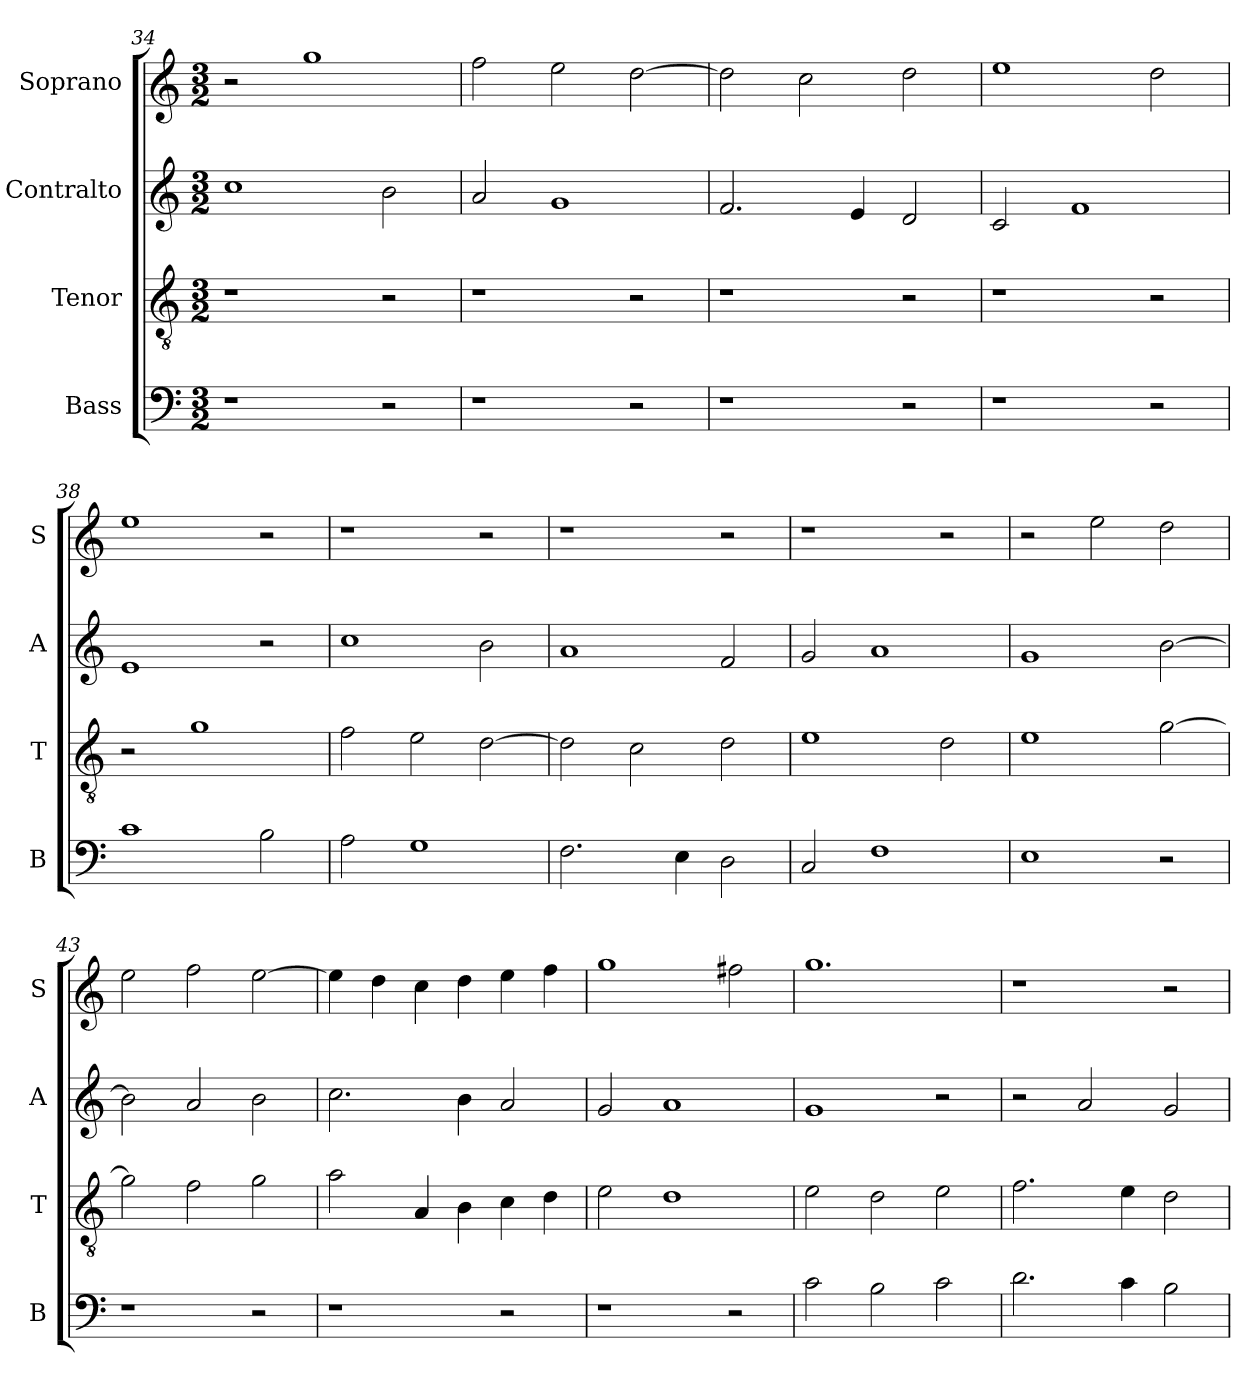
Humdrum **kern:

**kern	**kern	**kern	**kern
*part4	*part3	*part2	*part1
*staff4	*staff3	*staff2	*staff1
*I"Bass	*I"Tenor	*I"Contralto	*I"Soprano
*I'B	*I'T	*I'A	*I'S
*clefF4	*clefGv2	*clefG2	*clefG2
*k[]	*k[]	*k[]	*k[]
*C:ion	*C:ion	*C:ion	*C:ion
*M3/2	*M3/2	*M3/2	*M3/2
=34	=34	=34	=34
1r	1r	1cc	2r
.	.	.	1gg
2r	2r	2b	.
=35	=35	=35	=35
1r	1r	2a	2ff
.	.	1g	2ee
2r	2r	.	[2dd
=36	=36	=36	=36
1r	1r	2.f	2dd]
.	.	.	2cc
.	.	4e	.
2r	2r	2d	2dd
=37	=37	=37	=37
1r	1r	2c	1ee
.	.	1f	.
2r	2r	.	2dd
=38	=38	=38	=38
1c	2r	1e	1ee
.	1g	.	.
2B	.	2r	2r
=39	=39	=39	=39
2A	2f	1cc	1r
1G	2e	.	.
.	[2d	2b	2r
=40	=40	=40	=40
2.F	2d]	1a	1r
.	2c	.	.
4E	.	.	.
2D	2d	2f	2r
=41	=41	=41	=41
2C	1e	2g	1r
1F	.	1a	.
.	2d	.	2r
=42	=42	=42	=42
1E	1e	1g	2r
.	.	.	2ee
2r	[2g	[2b	2dd
=43	=43	=43	=43
1r	2g]	2b]	2ee
.	2f	2a	2ff
2r	2g	2b	[2ee
=44	=44	=44	=44
1r	2a	2.cc	4ee]
.	.	.	4dd
.	4A	.	4cc
.	4B	4b	4dd
2r	4c	2a	4ee
.	4d	.	4ff
=45	=45	=45	=45
1r	2e	2g	1gg
.	1d	1a	.
2r	.	.	2ff#X
=46	=46	=46	=46
2c	2e	1g	1.gg
2B	2d	.	.
2c	2e	2r	.
=47	=47	=47	=47
2.d	2.f	2r	1r
.	.	2a	.
4c	4e	.	.
2B	2d	2g	2r
=	=	=	=
*-	*-	*-	*-
